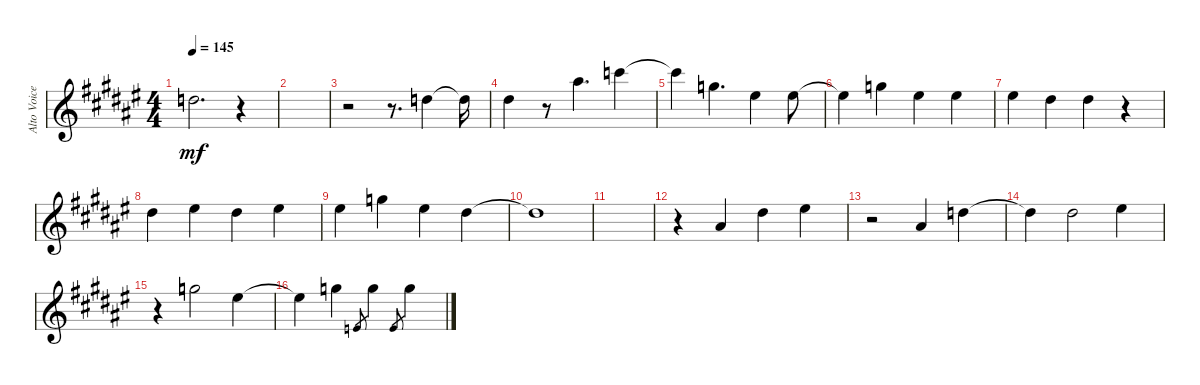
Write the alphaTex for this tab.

\track ("Alto Voice" "Alto Voice") {instrument voiceoohs}
\staff {score}
\tuning (E4 B3 G3 D3 A2 E2 B1) {hide}
\ts (4 4)
\tempo 145
\clef g2
\ks f#
10.1.2{d dy mf} r.4 |
|
r.2 r.8{d} 10.1.4 10.1{t}.16 |
11.1.4 r.8 18.1.4{d} 20.1.4 |
20.1{t}.4 15.1.4{d} 13.1.4 13.1.8 |
13.1{t}.4 15.1.4 13.1.4 13.1.4 |
13.1.4 11.1.4 11.1.4 r.4 |
11.1.4 13.1.4 11.1.4 13.1.4 |
13.1.4 15.1.4 13.1.4 11.1.4 |
11.1{t}.1 |
|
r.4 6.1.4 11.1.4 13.1.4 |
r.2 6.1.4 10.1.4 |
10.1{t}.4 11.1.2 13.1.4 |
r.4 15.1.2 13.1.4 |
13.1{t}.4 15.1.4 0.1.8{gr} 15.1.4 0.1.8{gr} 15.1.4
